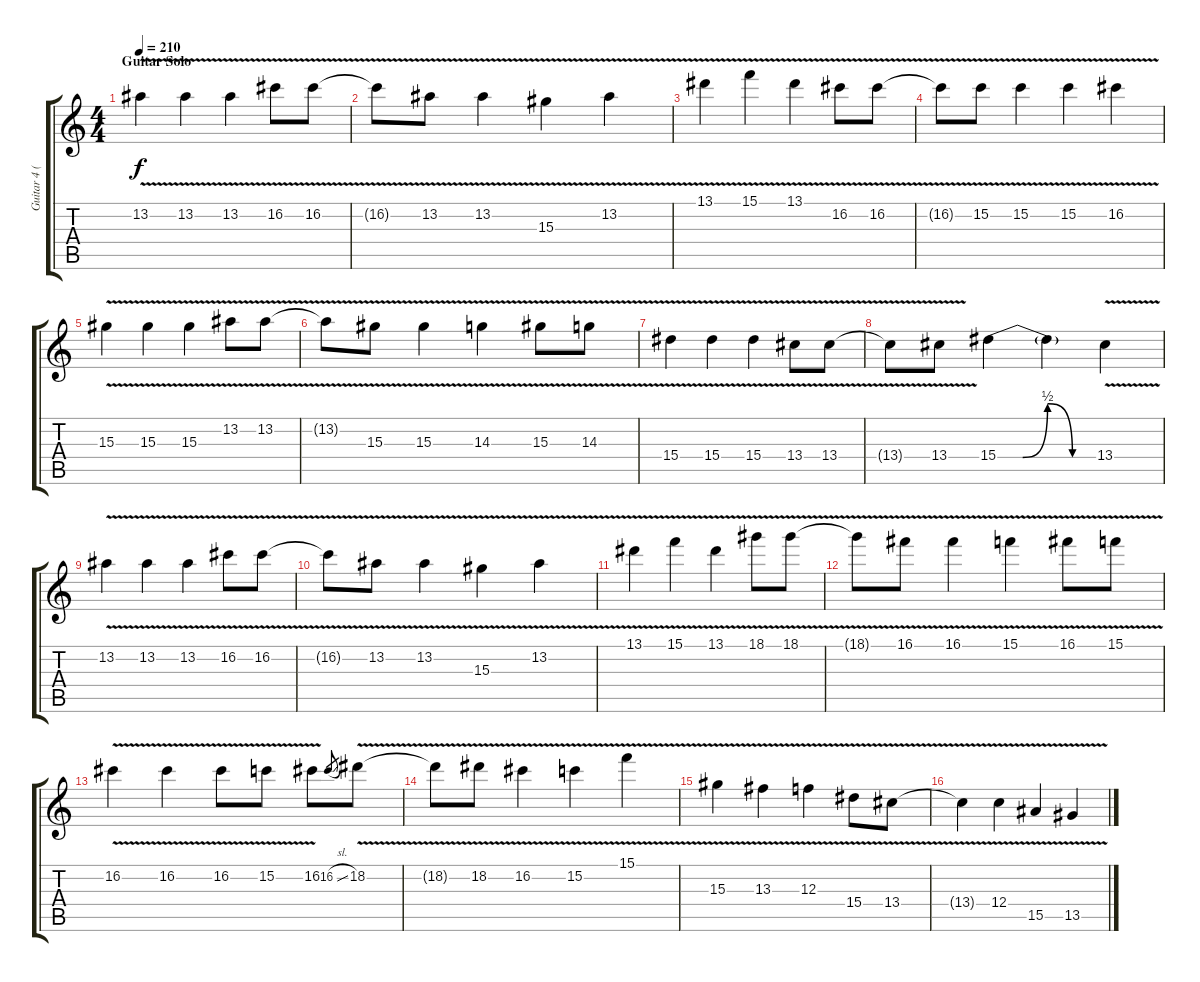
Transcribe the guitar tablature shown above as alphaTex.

\track ("Guitar 4 (distortion)" "Guitar 4 (") {instrument distortionguitar}
\staff {score tabs}
\tuning (D4 A3 F3 C3 G2 C2) {hide}
\ts (4 4)
\section ("" "Guitar Solo")
\tempo 210
\clef g2
\ks c
13.2{v}.4{dy f instrument distortionguitar} 13.2{v}.4 13.2{v}.4 16.2{v}.8 16.2{v}.8 |
16.2{t}.8 13.2{v}.8 13.2{v}.4 15.3{v}.4 13.2{v}.4 |
13.1{v}.4 15.1{v}.4 13.1{v}.4 16.2{v}.8 16.2{v}.8 |
16.2{t}.8 15.2{v}.8 15.2{v}.4 15.2{v}.4 16.2{v}.4 |
15.3{v}.4 15.3{v}.4 15.3{v}.4 13.2{v}.8 13.2{v}.8 |
13.2{t}.8 15.3{v}.8 15.3{v}.4 14.3{v}.4 15.3{v}.8 14.3{v}.8 |
15.4{v}.4 15.4{v}.4 15.4{v}.4 13.4{v}.8 13.4{v}.8 |
13.4{t}.8 13.4{v}.8 15.4{be (custom 0 0 15 0 30 2 45 0 60 0)}.4 15.4{t}.4 13.4{v}.4 |
13.2{v}.4 13.2{v}.4 13.2{v}.4 16.2{v}.8 16.2{v}.8 |
16.2{t}.8 13.2{v}.8 13.2{v}.4 15.3{v}.4 13.2{v}.4 |
13.1{v}.4 15.1{v}.4 13.1{v}.4 18.1{v}.8 18.1{v}.8 |
18.1{t}.8 16.1{v}.8 16.1{v}.4 15.1{v}.4 16.1{v}.8 15.1{v}.8 |
16.2{v}.4 16.2{v}.4 16.2{v}.8 15.2{v}.8 16.2{v}.8 16.2{sl}.8{gr} 18.2{v}.8 |
18.2{t}.8 18.2{v}.8 16.2{v}.4 15.2{v}.4 15.1{v}.4 |
15.3{v}.4 13.3{v}.4 12.3{v}.4 15.4{v}.8 13.4{v}.8 |
13.4{t}.4 12.4{v}.4 15.5{v}.4 13.5{v}.4
